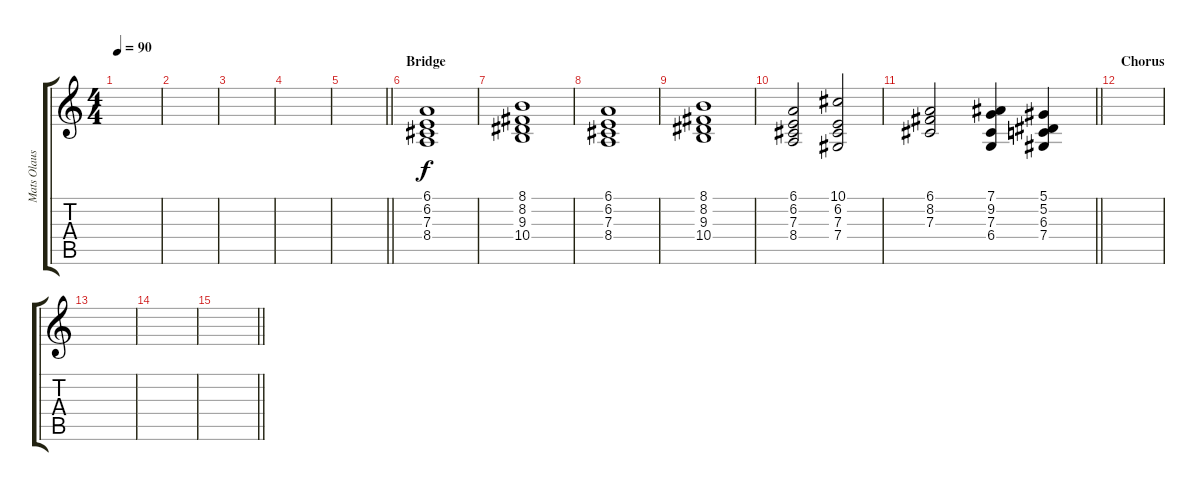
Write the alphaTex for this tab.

\track ("Mats Olausson" "Mats Olaus") {instrument electricgrandpiano}
\staff {score tabs}
\tuning (Eb4 Bb3 Gb3 Db3 Ab2 Eb2) {hide}
\ts (4 4)
\tempo 90
\clef g2
\ks c
|
|
|
|
\barLineRight lightlight
|
\section ("" "Bridge")
(6.1 6.2 7.3 8.4).1 |
(8.1 8.2 9.3 10.4).1 |
(6.1 6.2 7.3 8.4).1 |
(8.1 8.2 9.3 10.4).1 |
(6.1 6.2 7.3 8.4).2 (10.1 6.2 7.3 7.4).2 |
\barLineRight lightlight
(6.1 8.2 7.3).2 (7.1 9.2 7.3 6.4).4 (5.1 5.2 6.3 7.4).4 |
\section ("" "Chorus")
|
|
|
\barLineRight lightlight
